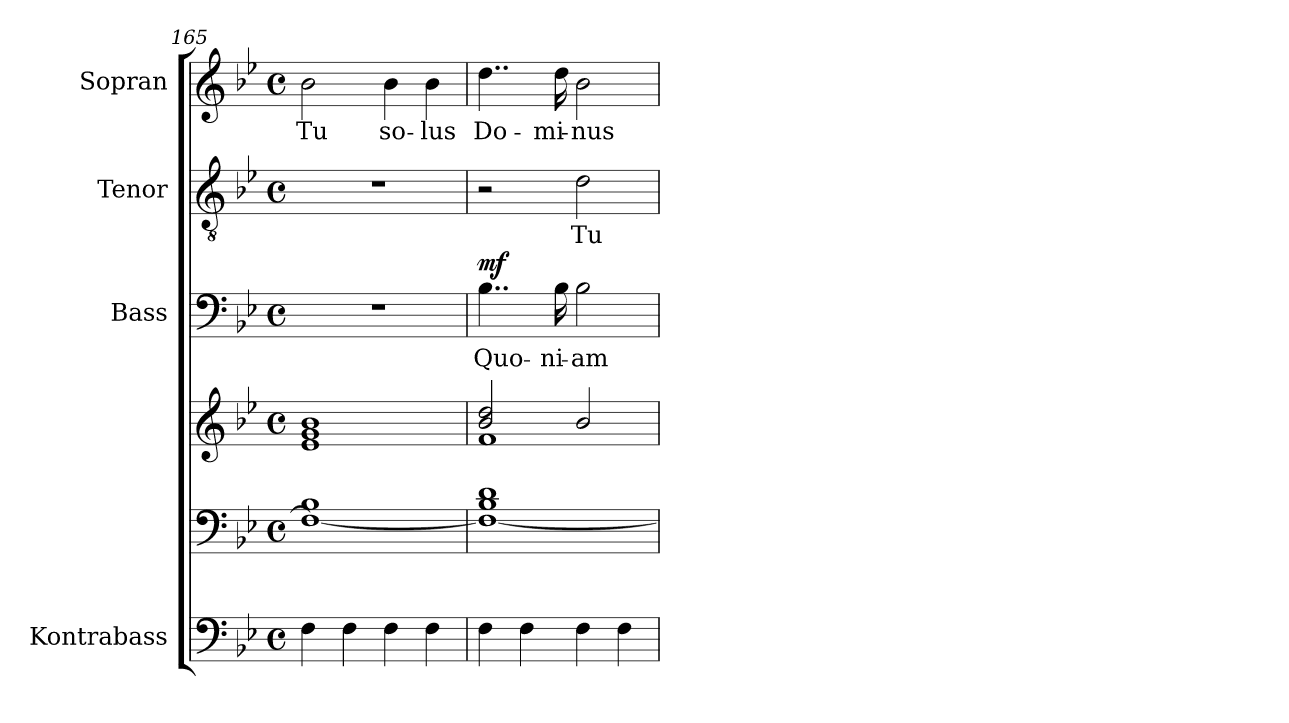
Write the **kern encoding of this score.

**kern	**kern	**kern	**kern	**text	**dynam	**kern	**text	**kern	**text
*part5	*part4	*part4	*part3	*part3	*part3	*part2	*part2	*part1	*part1
*staff6	*staff5	*staff4	*staff3	*staff3	*staff3	*staff2	*staff2	*staff1	*staff1
*I"Kontrabass	*	*	*I"Bass	*	*	*I"Tenor	*	*I"Sopran	*
*I'Kb.	*	*	*I'B.	*	*	*I'T.	*	*I'S.	*
*clefF4	*clefF4	*clefG2	*clefF4	*	*	*clefGv2	*	*clefG2	*
*ITrd7c12	*	*	*	*	*	*	*	*	*
*k[b-e-]	*k[b-e-]	*k[b-e-]	*k[b-e-]	*	*	*k[b-e-]	*	*k[b-e-]	*
*B-:	*B-:	*B-:	*B-:	*	*	*B-:	*	*B-:	*
*M4/4	*M4/4	*M4/4	*M4/4	*	*	*M4/4	*	*M4/4	*
*met(c)	*met(c)	*met(c)	*met(c)	*	*	*met(c)	*	*met(c)	*
=165	=165	=165	=165	=165	=165	=165	=165	=165	=165
*	*^	*	*	*	*	*	*	*	*
!	!	!	!	!	!	!	!	!	!	!LO:LY:b
4FF\	1B-	1F_	1e- 1g 1b-	1r	.	.	1r	.	2b-\	Tu
4FF\	.	.	.	.	.	.	.	.	.	.
!	!	!	!	!	!	!	!	!	!	!LO:LY:b
4FF\	.	.	.	.	.	.	.	.	4b-\	so-
!	!	!	!	!	!	!	!	!	!	!LO:LY:b
4FF\	.	.	.	.	.	.	.	.	4b-\	-lus
=166	=166	=166	=166	=166	=166	=166	=166	=166	=166	=166
*	*	*	*^	*	*	*	*	*	*	*
!	!	!	!	!	!	!LO:LY:b	!LO:DY:a	!	!	!	!LO:LY:b
4FF\	1B- 1d	1F_	2b-/ 2dd/	1f	4..B-\	Quo-	mf	2r	.	4..dd\	Do-
4FF\	.	.	.	.	.	.	.	.	.	.	.
!	!	!	!	!	!	!LO:LY:b	!	!	!	!	!LO:LY:b
.	.	.	.	.	16B-\	-ni-	.	.	.	16dd\	-mi-
!	!	!	!	!	!	!LO:LY:b	!	!	!LO:LY:b	!	!LO:LY:b
4FF\	.	.	2b-/	.	2B-\	-am	.	2d\	Tu	2b-\	-nus
4FF\	.	.	.	.	.	.	.	.	.	.	.
*	*v	*v	*	*	*	*	*	*	*	*	*
*	*	*v	*v	*	*	*	*	*	*	*
=	=	=	=	=	=	=	=	=	=
*-	*-	*-	*-	*-	*-	*-	*-	*-	*-
